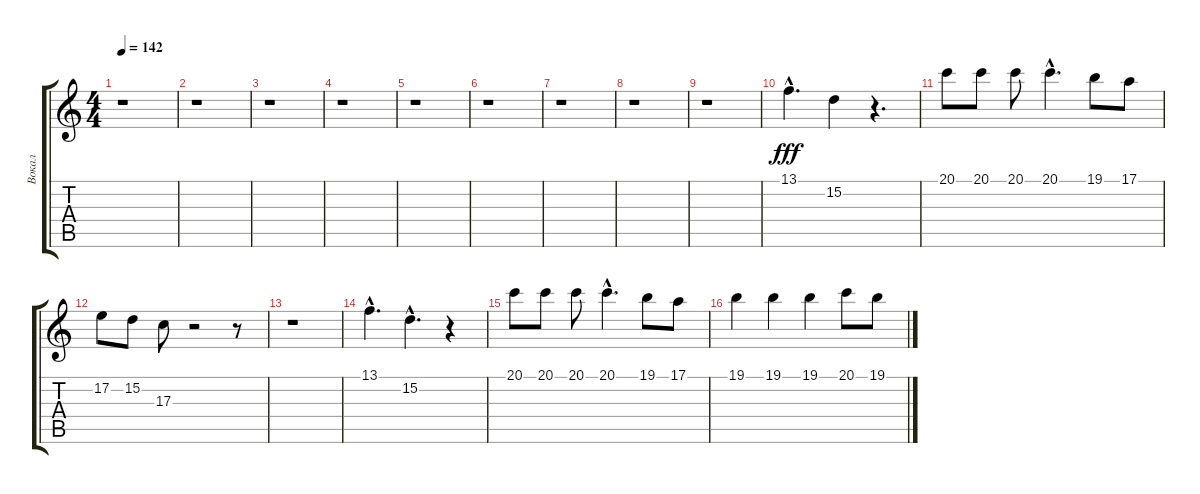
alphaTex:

\track ("Вокал" "Вокал") {instrument viola}
\staff {score tabs}
\tuning (E4 B3 G3 D3 A2 E2) {hide}
\ts (4 4)
\tempo 142
\clef g2
\ks c
r.1{dy fff} |
r.1 |
r.1 |
r.1 |
r.1 |
r.1 |
r.1 |
r.1 |
r.1 |
13.1{hac}.4{d} 15.2.4 r.4{d} |
20.1.8 20.1.8 20.1.8 20.1{hac}.4{d} 19.1.8 17.1.8 |
17.2.8 15.2.8 17.3.8 r.2 r.8 |
r.1 |
13.1{hac}.4{d} 15.2{hac}.4{d} r.4 |
20.1.8 20.1.8 20.1.8 20.1{hac}.4{d} 19.1.8 17.1.8 |
19.1.4 19.1.4 19.1.4 20.1.8 19.1.8
